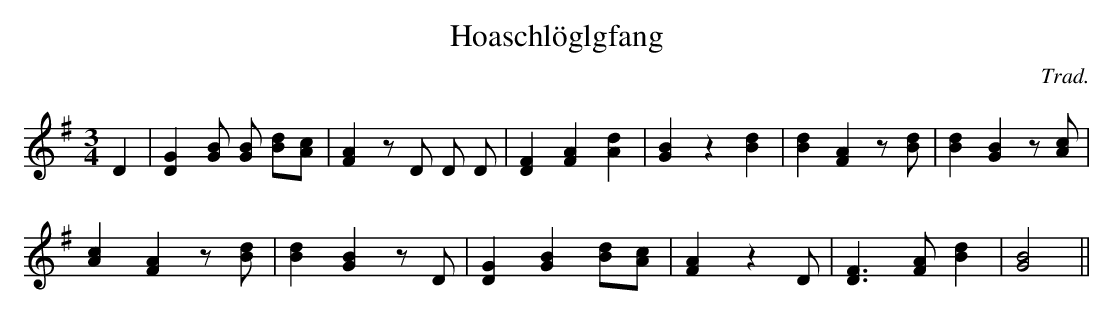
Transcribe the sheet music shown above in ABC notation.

X:1
T:Hoaschlöglgfang
C:Trad.
M:3/4
L:1/8
K:G
D2 | [D2G2] [GB] [GB] [Bd][Ac] | [F2A2] z D D D | [D2F2] [F2A2] [A2d2] | [G2B2] z2 [B2d2] | [B2d2] [F2A2] z [Bd] | [B2d2] [G2B2] z [Ac] |
[A2c2] [F2A2] z [Bd] | [B2d2] [G2B2] z D | [D2G2] [G2B2] [Bd][Ac] | [F2A2] z2 D | [D2F2]>[F2A2] [B2d2] | [G4B4] ||
